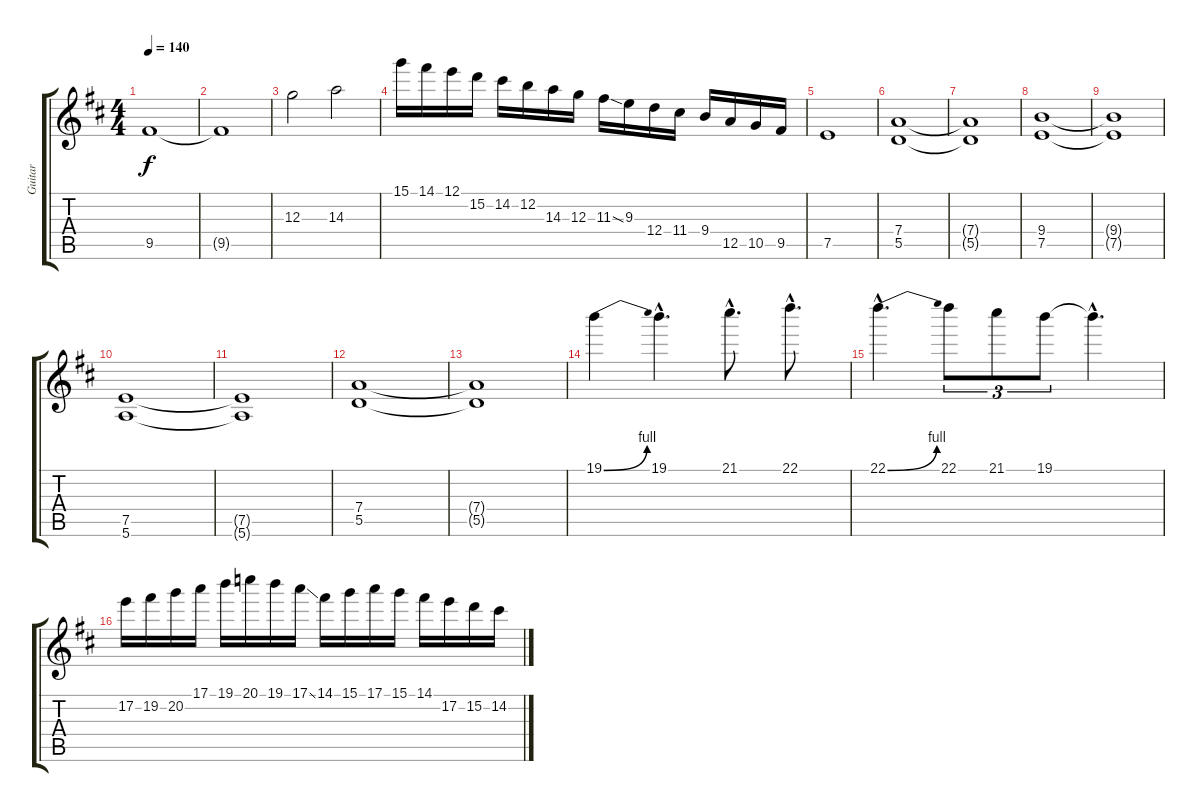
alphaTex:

\track ("Guitar" "Guitar") {instrument overdrivenguitar}
\staff {score tabs}
\tuning (E4 B3 G3 D3 A2 E2) {hide}
\ts (4 4)
\tempo 140
\clef g2
\ks bminor
9.5.1{dy f} |
9.5{t}.1 |
12.3.2 14.3.2 |
15.1.16 14.1.16 12.1.16 15.2.16 14.2.16 12.2.16 14.3.16 12.3.16 11.3{ss}.16 9.3.16 12.4.16 11.4.16 9.4.16 12.5.16 10.5.16 9.5.16 |
7.5.1 |
(7.4 5.5).1 |
(7.4{t} 5.5{t}).1 |
(9.4 7.5).1 |
(9.4{t} 7.5{t}).1 |
(7.5 5.6).1 |
(7.5{t} 5.6{t}).1 |
(7.4 5.5).1 |
(7.4{t} 5.5{t}).1 |
19.1{be (bend 0 0 60 4)}.4 19.1{hac}.4{d} 21.1{hac}.8{d} 22.1{hac}.8{d} |
22.1{be (bend 0 0 60 4) hac}.4{d} 22.1.8{tu (3 2)} 21.1.8{tu (3 2)} 19.1.8{tu (3 2)} 19.1{hac t}.4{d} |
17.2.16 19.2.16 20.2.16 17.1.16 19.1.16 20.1.16 19.1.16 17.1{ss}.16 14.1.16 15.1.16 17.1.16 15.1.16 14.1.16 17.2.16 15.2.16 14.2.16
